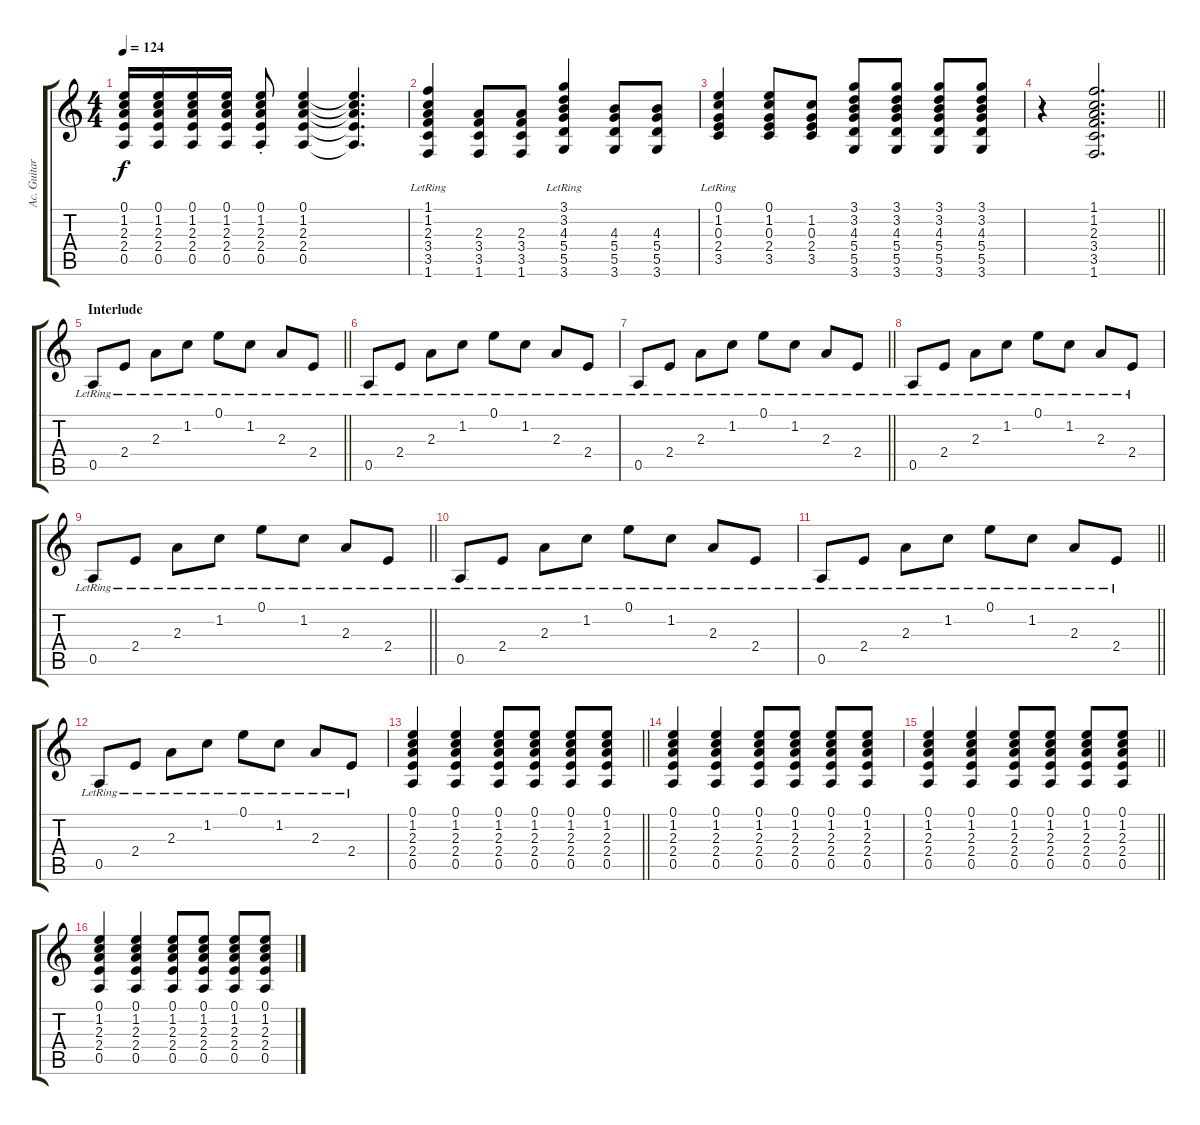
\track ("Ac. Guitar" "Ac. Guitar") {instrument acousticguitarsteel}
\staff {score tabs}
\tuning (E4 B3 G3 D3 A2 E2) {hide}
\ts (4 4)
\tempo 124
\clef g2
\ks c
(0.1 1.2 2.3 2.4 0.5).16{dy f} (0.1 1.2 2.3 2.4 0.5).16 (0.1 1.2 2.3 2.4 0.5).16 (0.1 1.2 2.3 2.4 0.5).16 (0.1{st} 1.2 2.3 2.4 0.5).8 (0.1 1.2 2.3 2.4 0.5).4 (0.1{t} 1.2{t} 2.3{t} 2.4{t} 0.5{t}).4{d} |
(1.1{lr} 1.2{lr} 2.3{lr} 3.4{lr} 3.5{lr} 1.6{lr}).4 (2.3 3.4 3.5 1.6).8 (2.3 3.4 3.5 1.6).8 (3.1{lr} 3.2{lr} 4.3{lr} 5.4{lr} 5.5{lr} 3.6{lr}).4 (4.3 5.4 5.5 3.6).8 (4.3 5.4 5.5 3.6).8 |
(0.1{lr} 1.2{lr} 0.3 2.4{lr} 3.5).4 (0.1 1.2 0.3 2.4 3.5).8 (1.2 0.3 2.4 3.5).8 (3.1 3.2 4.3 5.4 5.5 3.6).8 (3.1 3.2 4.3 5.4 5.5 3.6).8 (3.1 3.2 4.3 5.4 5.5 3.6).8 (3.1 3.2 4.3 5.4 5.5 3.6).8 |
\barLineRight lightlight
r.4 (1.1 1.2 2.3 3.4 3.5 1.6).2{d} |
\section ("" "Interlude")
\barLineRight lightlight
0.5{lr}.8 2.4{lr}.8 2.3{lr}.8 1.2{lr}.8 0.1{lr}.8 1.2{lr}.8 2.3{lr}.8 2.4{lr}.8 |
0.5{lr}.8 2.4{lr}.8 2.3{lr}.8 1.2{lr}.8 0.1{lr}.8 1.2{lr}.8 2.3{lr}.8 2.4{lr}.8 |
\barLineRight lightlight
0.5{lr}.8 2.4{lr}.8 2.3{lr}.8 1.2{lr}.8 0.1{lr}.8 1.2{lr}.8 2.3{lr}.8 2.4{lr}.8 |
0.5{lr}.8 2.4{lr}.8 2.3{lr}.8 1.2{lr}.8 0.1{lr}.8 1.2{lr}.8 2.3{lr}.8 2.4{lr}.8 |
\barLineRight lightlight
0.5{lr}.8 2.4{lr}.8 2.3{lr}.8 1.2{lr}.8 0.1{lr}.8 1.2{lr}.8 2.3{lr}.8 2.4{lr}.8 |
0.5{lr}.8 2.4{lr}.8 2.3{lr}.8 1.2{lr}.8 0.1{lr}.8 1.2{lr}.8 2.3{lr}.8 2.4{lr}.8 |
\barLineRight lightlight
0.5{lr}.8 2.4{lr}.8 2.3{lr}.8 1.2{lr}.8 0.1{lr}.8 1.2{lr}.8 2.3{lr}.8 2.4{lr}.8 |
0.5{lr}.8 2.4{lr}.8 2.3{lr}.8 1.2{lr}.8 0.1{lr}.8 1.2{lr}.8 2.3{lr}.8 2.4{lr}.8 |
\barLineRight lightlight
(0.1 1.2 2.3 2.4 0.5).4 (0.1 1.2 2.3 2.4 0.5).4 (0.1 1.2 2.3 2.4 0.5).8 (0.1 1.2 2.3 2.4 0.5).8 (0.1 1.2 2.3 2.4 0.5).8 (0.1 1.2 2.3 2.4 0.5).8 |
(0.1 1.2 2.3 2.4 0.5).4 (0.1 1.2 2.3 2.4 0.5).4 (0.1 1.2 2.3 2.4 0.5).8 (0.1 1.2 2.3 2.4 0.5).8 (0.1 1.2 2.3 2.4 0.5).8 (0.1 1.2 2.3 2.4 0.5).8 |
\barLineRight lightlight
(0.1 1.2 2.3 2.4 0.5).4 (0.1 1.2 2.3 2.4 0.5).4 (0.1 1.2 2.3 2.4 0.5).8 (0.1 1.2 2.3 2.4 0.5).8 (0.1 1.2 2.3 2.4 0.5).8 (0.1 1.2 2.3 2.4 0.5).8 |
(0.1 1.2 2.3 2.4 0.5).4 (0.1 1.2 2.3 2.4 0.5).4 (0.1 1.2 2.3 2.4 0.5).8 (0.1 1.2 2.3 2.4 0.5).8 (0.1 1.2 2.3 2.4 0.5).8 (0.1 1.2 2.3 2.4 0.5).8
